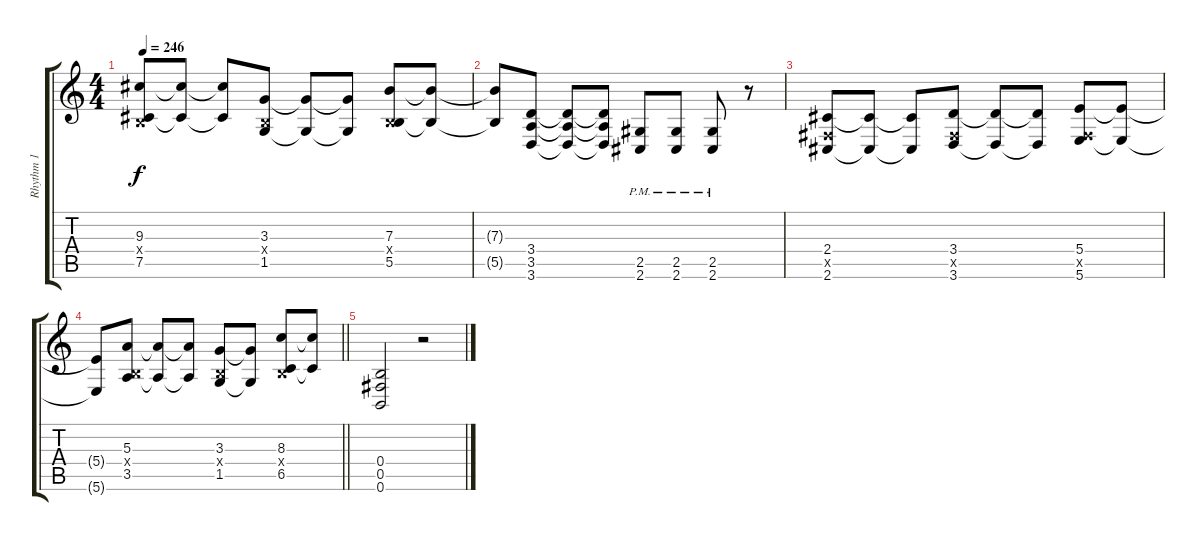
\track ("Rhythm 1" "Rhythm 1") {instrument distortionguitar}
\staff {score tabs}
\tuning (Db4 Ab3 E3 B2 Gb2 B1) {hide}
\ts (4 4)
\tempo 246
\clef g2
\ks c
(9.3 0.4{x} 7.5).8{dy f} (9.3{t} 7.5{t}).8 (9.3{t} 7.5{t}).8 (3.3 0.4{x} 1.5).8 (3.3{t} 1.5{t}).8 (3.3{t} 1.5{t}).8 (7.3 0.4{x} 5.5).8 (7.3{t} 5.5{t}).8 |
(7.3{t} 5.5{t}).8 (3.4 3.5 3.6).8 (3.4{t} 3.5{t} 3.6{t}).8 (3.4{t} 3.5{t} 3.6{t}).8 (2.5{pm} 2.6{pm}).8 (2.5{pm} 2.6{pm}).8 (2.5{pm} 2.6{pm}).8 r.8 |
(2.4 0.5{x} 2.6).8 (2.4{t} 2.6{t}).8 (2.4{t} 2.6{t}).8 (3.4 0.5{x} 3.6).8 (3.4{t} 3.6{t}).8 (3.4{t} 3.6{t}).8 (5.4 0.5{x} 5.6).8 (5.4{t} 5.6{t}).8 |
\barLineRight lightlight
(5.4{t} 5.6{t}).8 (5.3 0.4{x} 3.5).8 (5.3{t} 3.5{t}).8 (5.3{t} 3.5{t}).8 (3.3 0.4{x} 1.5).8 (3.3{t} 1.5{t}).8 (8.3 0.4{x} 6.5).8 (8.3{t} 6.5{t}).8 |
(0.4 0.5 0.6).2 r.2
